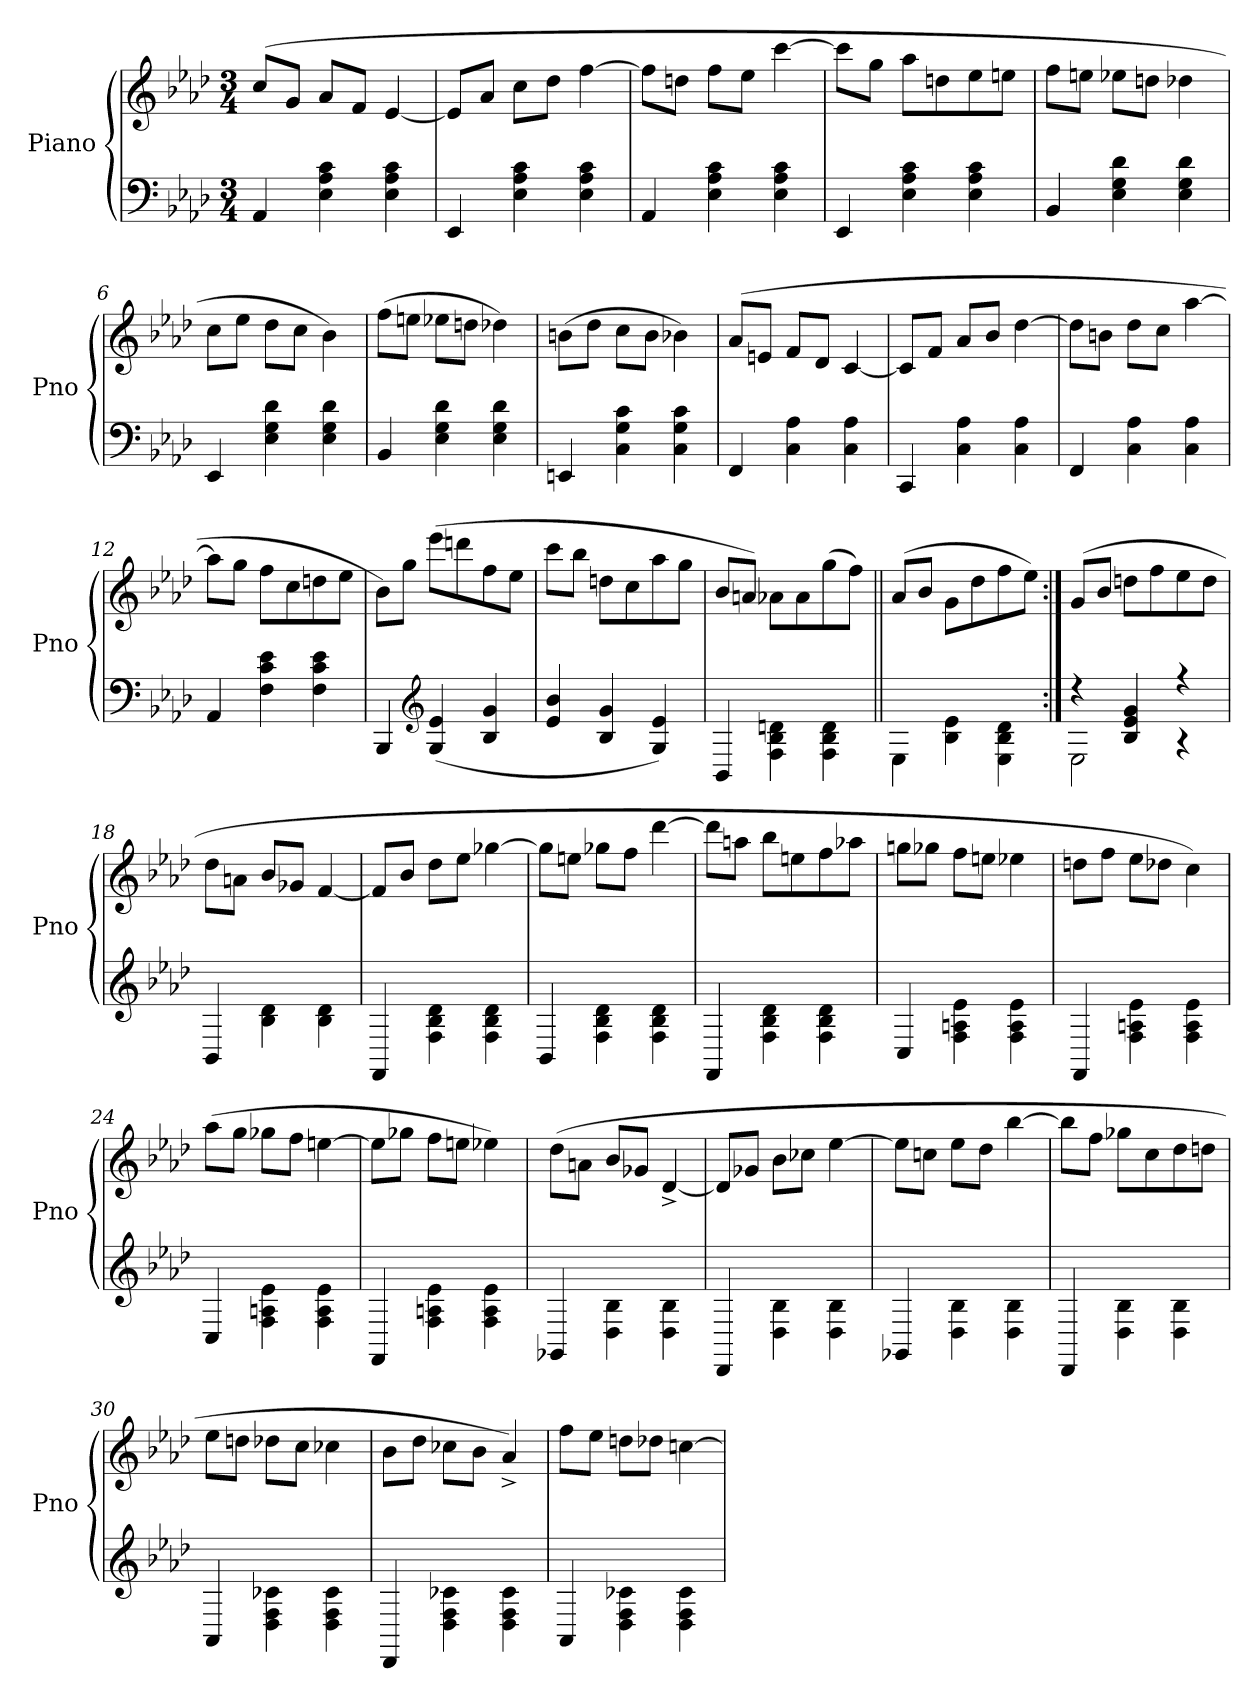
**kern	**kern
*part1	*part1
*staff2	*staff1
*I"Piano	*
*I'Pno	*
*clefF4	*clefG2
*k[b-e-a-d-]	*k[b-e-a-d-]
*M3/4	*M3/4
=1	=1
4AA-/	(8cc/L
.	8g/J
4E-\ 4A-\ 4c\	8a-/L
.	8f/J
4E-\ 4A-\ 4c\	[4e-/
=2	=2
4EE-/	8e-/L]
.	8a-/J
4E-\ 4A-\ 4c\	8cc\L
.	8dd-\J
4E-\ 4A-\ 4c\	[4ff\
=3	=3
4AA-/	8ff\L]
.	8ddn\J
4E-\ 4A-\ 4c\	8ff\L
.	8ee-\J
4E-\ 4A-\ 4c\	[4ccc\
=4	=4
4EE-/	8ccc\L]
.	8gg\J
4E-\ 4A-\ 4c\	8aa-\L
.	8ddn\
4E-\ 4A-\ 4c\	8ee-\
.	8een\J
=5	=5
4BB-/	8ff\L
.	8een\J
4E-\ 4G\ 4d-\	8ee-X\L
.	8ddn\J
4E-\ 4G\ 4d-\	4dd-X\
=6	=6
4EE-/	8cc\L
.	8ee-\J
4E-\ 4G\ 4d-\	8dd-\L
.	8cc\J
4E-\ 4G\ 4d-\	4b-\)
=7	=7
4BB-/	(8ff\L
.	8een\J
4E-\ 4G\ 4d-\	8ee-X\L
.	8ddn\J
4E-\ 4G\ 4d-\	4dd-X\)
=8	=8
4EEn/	(8bn\L
.	8dd-\J
4C\ 4G\ 4c\	8cc\L
.	8b\J
4C\ 4G\ 4c\	4b-X\)
=9	=9
4FF/	(8a-/L
.	8en/J
4C\ 4A-\	8f/L
.	8d-/J
4C\ 4A-\	[4c/
=10	=10
4CC/	8c/L]
.	8f/J
4C\ 4A-\	8a-/L
.	8b-/J
4C\ 4A-\	[4dd-\
=11	=11
4FF/	8dd-\L]
.	8bn\J
4C\ 4A-\	8dd-\L
.	8cc\J
4C\ 4A-\	[4aa-\
=12	=12
4AA-/	8aa-\L]
.	8gg\J
4F\ 4c\ 4e-\	8ff\L
.	8cc\
4F\ 4c\ 4e-\	8ddn\
.	8ee-\J
=13	=13
4BBB-/	8b-\L)
.	8gg\J
*clefG2	*
(4G/ 4e-/	(8eee-\L
.	8dddn\
4B-/ 4g/	8ff\
.	8ee-\J
=14	=14
4e-/ 4b-/	8ccc\L
.	8bb-\J
4B-/ 4g/	8ddn\L
.	8cc\
4G/ 4e-/)	8aa-\
.	8gg\J
=15	=15
4BB-/	8b-/L
.	8an/J)
4F\ 4B-\ 4dn\	8a-X\L
.	8a-\
4F\ 4B-\ 4d\	(8gg\
.	8ff\J)
=16||	=16||
4E-\	(8a-/L
.	8b-/J
4B-\ 4e-\	8g\L
.	8dd-\
4E-\ 4B-\ 4d-\	8ff\
.	8ee-\J)
=17:|!	=17:|!
*^	*
4r	2E-\	(8g/L
.	.	8b-/J
4B-/ 4e-/ 4g/	.	8ddn\L
.	.	8ff\
4r	4r	8ee-\
.	.	8dd\J
*v	*v	*
=18	=18
4BB-/	8dd-\L
.	8an\J
4B-\ 4d-\	8b-/L
.	8g-X/J
4B-\ 4d-\	[4f/
=19	=19
4FF/	8f/L]
.	8b-/J
4F\ 4B-\ 4d-\	8dd-\L
.	8ee-\J
4F\ 4B-\ 4d-\	[4gg-X\
=20	=20
4BB-/	8gg-\L]
.	8een\J
4F\ 4B-\ 4d-\	8gg-X\L
.	8ff\J
4F\ 4B-\ 4d-\	[4ddd-\
=21	=21
4FF/	8ddd-\L]
.	8aan\J
4F\ 4B-\ 4d-\	8bb-\L
.	8een\
4F\ 4B-\ 4d-\	8ff\
.	8aa-X\J
=22	=22
4C/	8ggn\L
.	8gg-X\J
4F\ 4An\ 4e-\	8ff\L
.	8een\J
4F\ 4A\ 4e-\	4ee-X\
=23	=23
4FF/	8ddn\L
.	8ff\J
4F\ 4An\ 4e-\	8ee-\L
.	8dd-X\J
4F\ 4A\ 4e-\	4cc\)
=24	=24
4C/	(8aa-\L
.	8gg\J
4F\ 4An\ 4e-\	8gg-X\L
.	8ff\J
4F\ 4A\ 4e-\	[4een\
=25	=25
4FF/	8ee\L]
.	8gg-X\J
4F\ 4An\ 4e-\	8ff\L
.	8een\J
4F\ 4A\ 4e-\	4ee-X\)
=26	=26
4GG-X/	(8dd-\L
.	8an\J
4D-\ 4B-\	8b-/L
.	8g-X/J
4D-\ 4B-\	[4d-^/
=27	=27
4DD-/	8d-/L]
.	8g-X/J
4D-\ 4B-\	8b-\L
.	8cc-X\J
4D-\ 4B-\	[4ee-\
=28	=28
4GG-X/	8ee-\L]
.	8ccn\J
4D-\ 4B-\	8ee-\L
.	8dd-\J
4D-\ 4B-\	[4bb-\
=29	=29
4DD-/	8bb-\L]
.	8ff\J
4D-\ 4B-\	8gg-X\L
.	8cc\
4D-\ 4B-\	8dd-\
.	8ddn\J
=30	=30
4AA-/	8ee-\L
.	8ddn\J
4D-\ 4F\ 4c-X\	8dd-X\L
.	8cc\J
4D-\ 4F\ 4c-\	4cc-X\
=31	=31
4DD-/	8b-\L
.	8dd-\J
4D-\ 4F\ 4c-X\	8cc-X\L
.	8b-\J
4D-\ 4F\ 4c-\	4a-^/)
=32	=32
4AA-/	8ff\L
.	8ee-\J
4D-\ 4F\ 4c-X\	8ddn\L
.	8dd-X\J
4D-\ 4F\ 4c-\	[4ccn\
=	=
*-	*-
